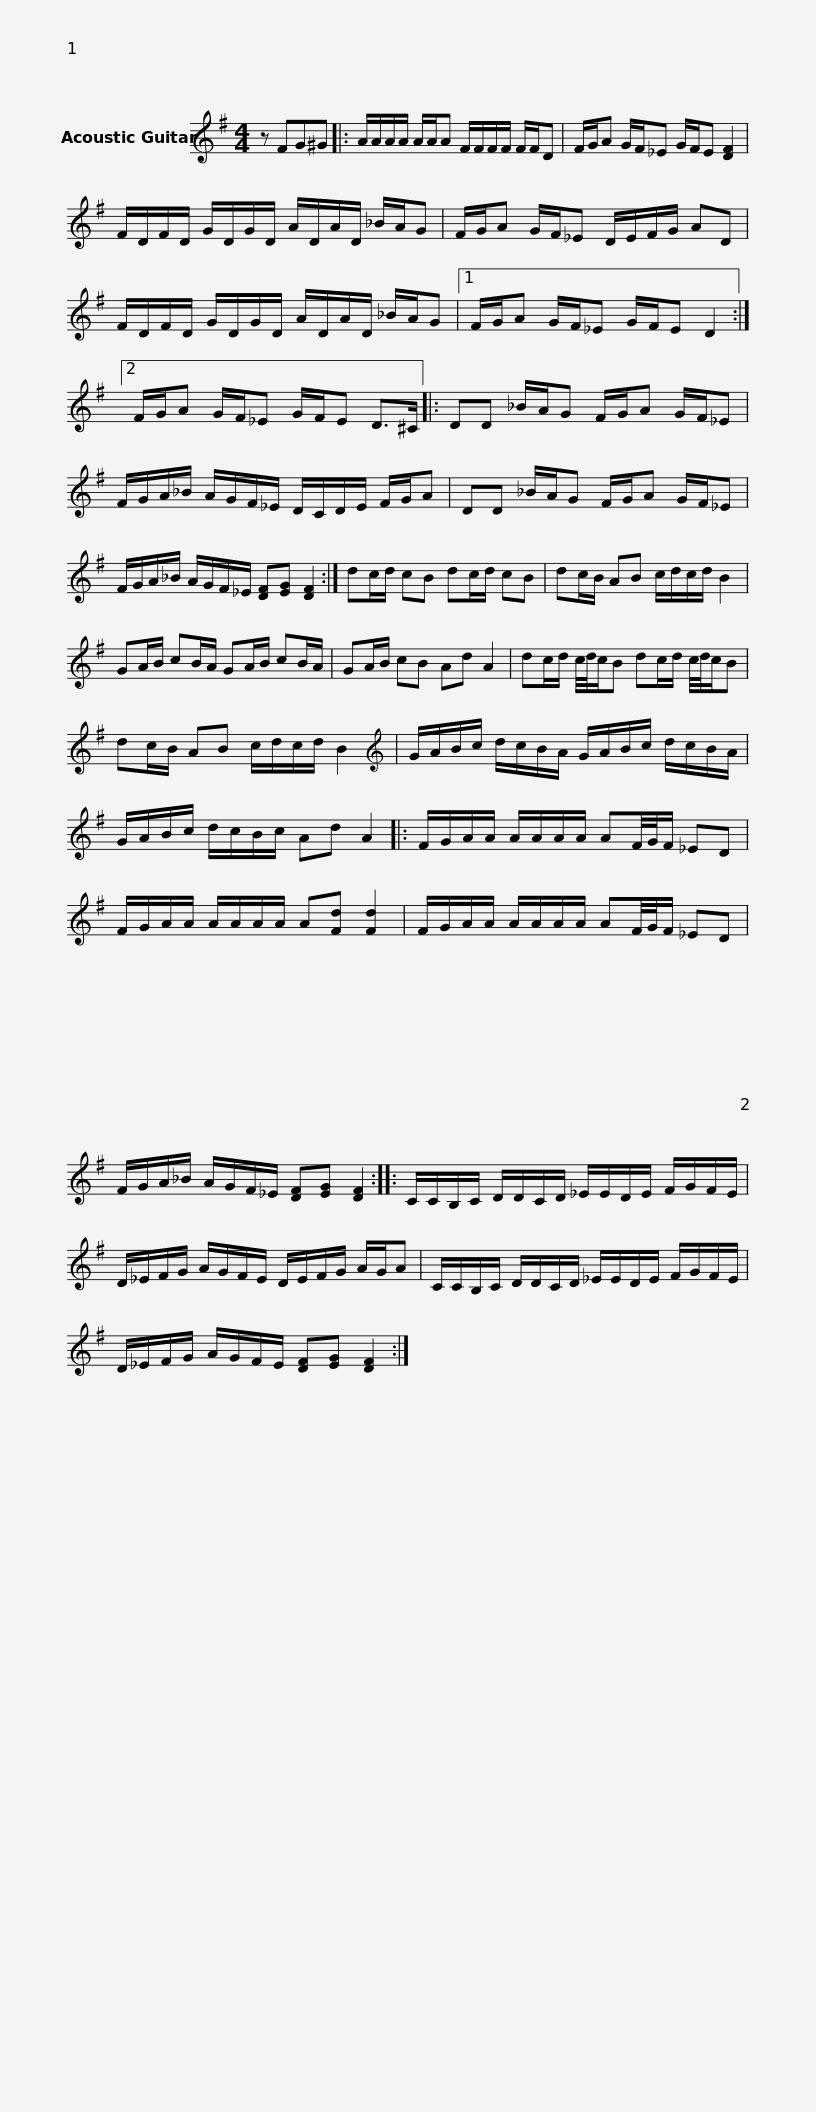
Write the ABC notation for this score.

X:1
L:1/8
M:4/4
I:linebreak $
K:G
V:1 treble
V:1
 z FG^G |: A/A/A/A/ A/A/A F/F/F/F/ F/F/D | F/G/A G/F/_E G/F/E [DF]2 | F/D/F/D/ G/D/G/D/ A/D/A/D/ _B/A/G |$ F/G/A G/F/_E D/E/F/G/ AD | %5
 F/D/F/D/ G/D/G/D/ A/D/A/D/ _B/A/G |1 F/G/A G/F/_E G/F/E D2 :|2$ F/G/A G/F/_E G/F/E D>^C |: DD _B/A/G F/G/A G/F/_E | F/G/A/_B/ A/G/F/_E/ D/C/D/E/ F/G/A |$ %10
 DD _B/A/G F/G/A G/F/_E | F/G/A/_B/ A/G/F/_E/ [DF][EG] [DF]2 :| dc/d/ cB dc/d/ cB | dc/B/ AB c/d/c/d/ B2 |$ GA/B/ cB/A/ GA/B/ cB/A/ | %15
 GA/B/ cB Ad A2 | dc/d/ c/4d/4c/B dc/d/ c/4d/4c/B | dc/B/ AB c/d/c/d/ B2 |$[K:treble] G/A/B/c/ d/c/B/A/ G/A/B/c/ d/c/B/A/ | G/A/B/c/ d/c/B/c/ Ad A2 |: %20
 F/G/A/A/ A/A/A/A/ AF/4G/4F/ _ED |$ F/G/A/A/ A/A/A/A/ A[Fd] [Fd]2 | F/G/A/A/ A/A/A/A/ AF/4G/4F/ _ED | F/G/A/_B/ A/G/F/_E/ [DF][EG] [DF]2 ::$ C/C/B,/C/ D/D/C/D/ _E/E/D/E/ F/G/F/E/ | %25
 D/_E/F/G/ A/G/F/E/ D/E/F/G/ A/G/A |$ C/C/B,/C/ D/D/C/D/ _E/E/D/E/ F/G/F/E/ | D/_E/F/G/ A/G/F/E/ [DF][EG] [DF]2 :| %28
